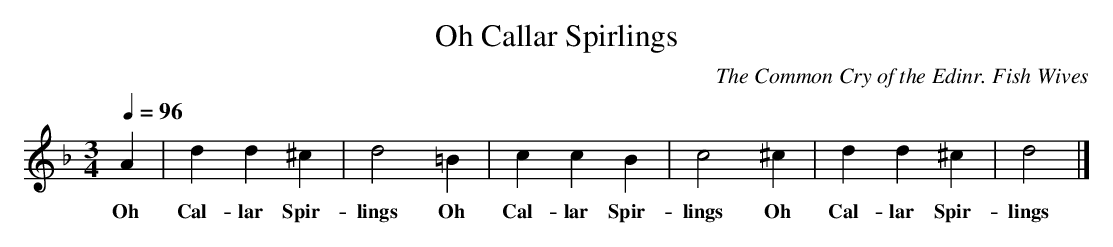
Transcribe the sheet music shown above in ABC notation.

X:1
T:Oh Callar Spirlings
C:The Common Cry of the Edinr. Fish Wives
M:3/4
L:1/4
Q:1/4=96
K:D Minor
  A |d   d  ^c   |d2   =B |c   c=  B   |c2   ^c |d   d  ^c   |d2 |]
w:Oh Cal-lar Spir-lings Oh Cal-lar Spir-lings Oh Cal-lar Spir-lings
